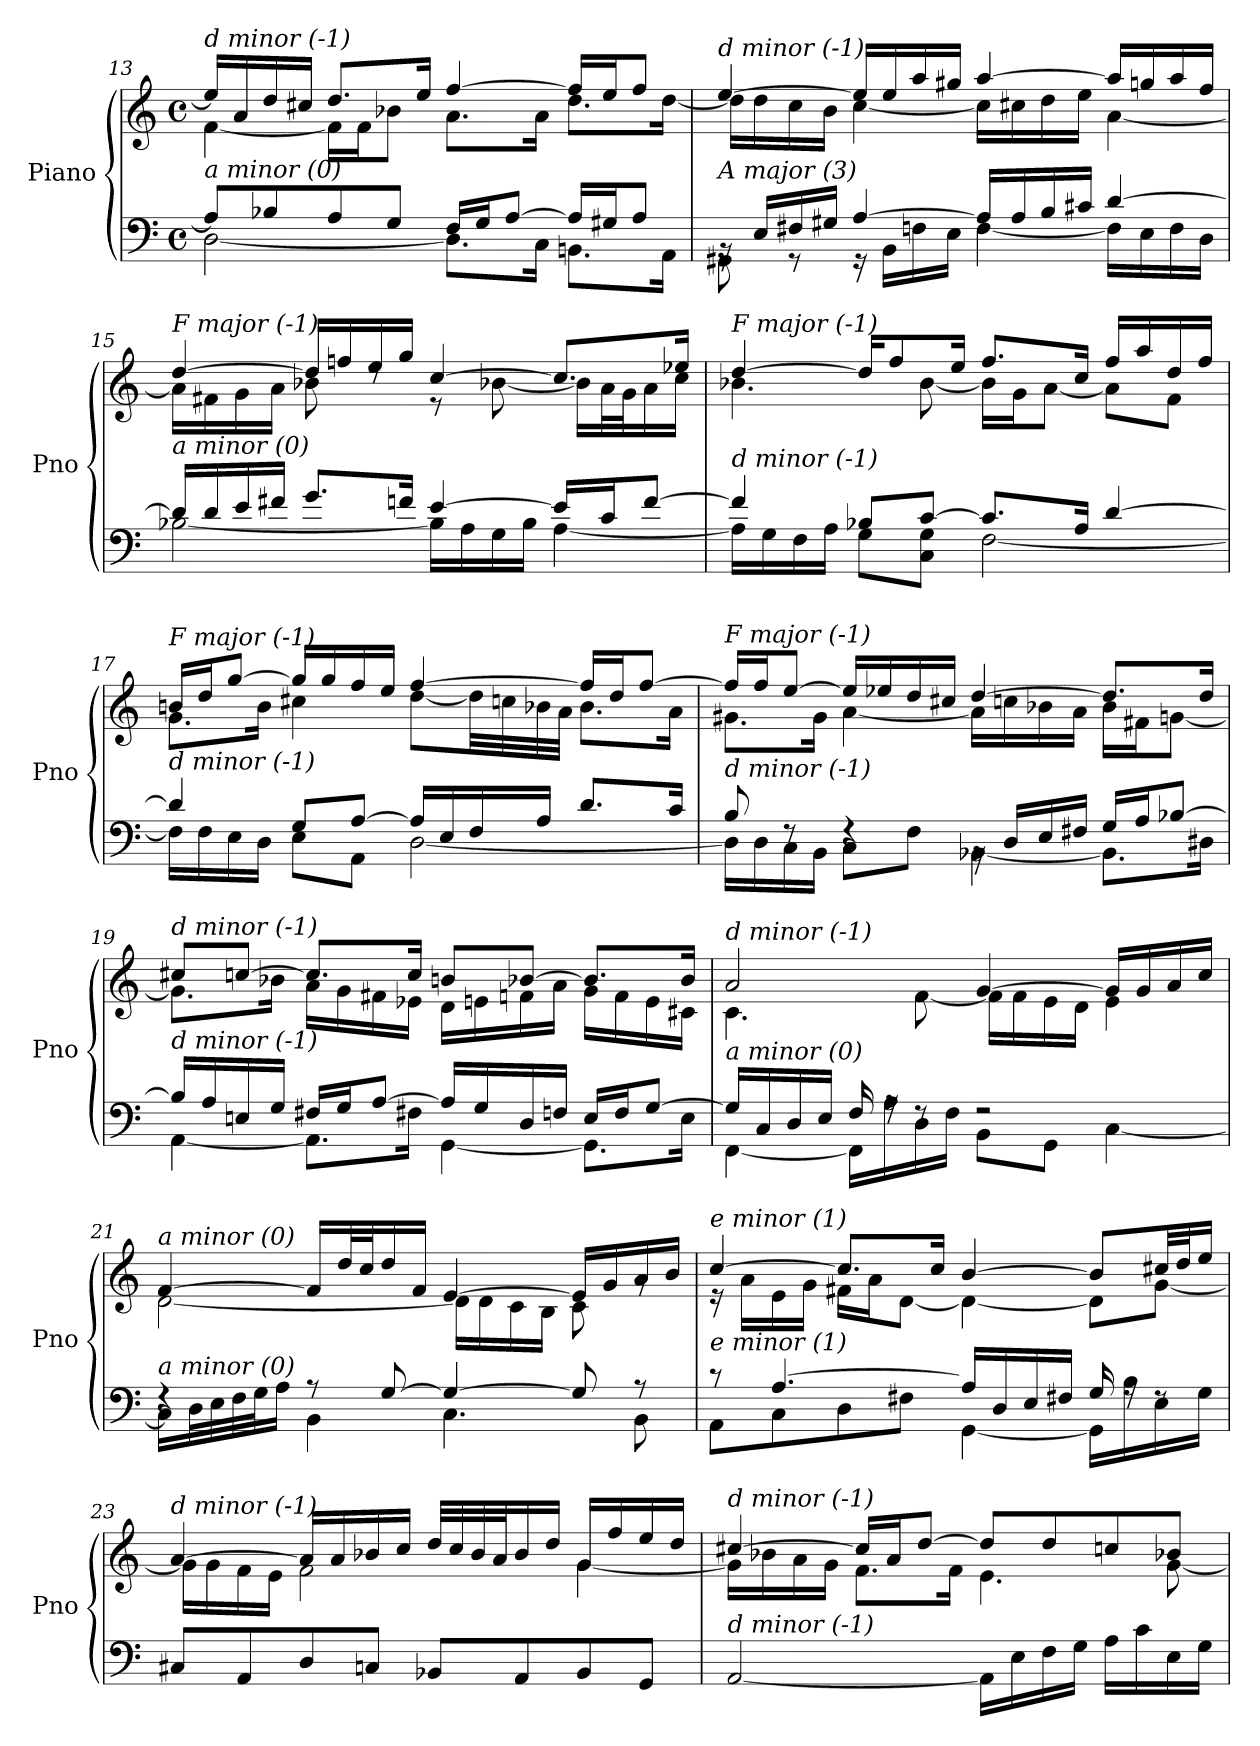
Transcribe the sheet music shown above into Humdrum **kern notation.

**kern	**kern
*part1	*part1
*staff2	*staff1
*I"Piano	*
*I'Pno	*
*clefF4	*clefG2
*k[]	*k[]
*M4/4	*M4/4
*met(c)	*met(c)
=13	=13
*^	*^
!	!	!LO:TX:i:t=d minor (-1)	!
!LO:TX:i:t=a minor (0)	!	!	!
8A/L]	[2D\	16ee/LL]	[4f\
.	.	16a/	.
8B-X/	.	16dd/	.
.	.	16cc#X/JJ	.
8A/	.	8.dd/L	16f\LL]
.	.	.	16f\J
8G/J	.	.	8b-X\J
.	.	16ee/Jk	.
16F/LL	8.D\L]	[4ff/	8.a\L
16G/J	.	.	.
[8A/J	.	.	.
.	16C\Jk	.	16a\Jk
16A/LL]	8.BBn\L	16ff/LL]	8.dd\L
16G#X/J	.	16ee/J	.
8A/J	.	8ff/J	.
.	16AA\Jk	.	[16dd\Jk
!!LO:LB:g=z	!!
=14	=14	=14	=14
!	!	!LO:TX:i:t=d minor (-1)	!
!LO:TX:i:t=A major (3)	!	!	!
16rBB	8GG#X\	[4ee/	16dd\LL]
16E/LL	.	.	16dd\
16F#X/	8r	.	16cc\
16G#X/JJ	.	.	16b\JJ
[4A/	16r	16ee/LL]	[4cc\
.	16BB\LL	16ee/	.
.	16Fn\	16aa/	.
.	16E\JJ	16gg#X/JJ	.
16A/LL]	[4F\	[4aa/	16cc\LL]
16A/	.	.	16cc#X\
16B/	.	.	16dd\
16c#X/JJ	.	.	16ee\JJ
[4d/	16F\LL]	16aa/LL]	[4a\
.	16E\	16ggn/	.
.	16F\	16aa/	.
.	16D\JJ	16ff/JJ	.
=15	=15	=15	=15
!	!	!LO:TX:i:t=F major (-1)	!
!LO:TX:i:t=a minor (0)	!	!	!
16d/LL]	[2B-X\	[4dd/	16a\LL]
16d/	.	.	16f#X\
16e/	.	.	16g\
16f#X/JJ	.	.	16a\JJ
8.g/L	.	16dd/LL]	8b-X\
.	.	16ffn/	.
.	.	16ee/	8rdd
16fn/Jk	.	16gg/JJ	.
[4e/	16B-\LL]	[4cc/	8r
.	16A\	.	.
.	16G\	.	[8b-X\
.	16B-\JJ	.	.
16e/LL]	[4A\	8.cc/L]	16b-\LL]
16c/J	.	.	32a\L
.	.	.	32g\J
[8f/J	.	.	16a\
.	.	16ee-X/Jk	16cc\JJ
!!LO:LB:g=z	!!
=16	=16	=16	=16
!	!	!LO:TX:i:t=F major (-1)	!
!LO:TX:i:t=d minor (-1)	!	!	!
4f/]	16A\LL]	[4dd/	4.b-X\
.	16G\	.	.
.	16F\	.	.
.	16A\JJ	.	.
8B-X/L	8G\L	16dd/KL]	.
.	.	8ff/	.
[8c/J	8C\ 8G\J	.	[8b-\
.	.	16ee/Jk	.
8.c/L]	[2F\	8.ff/L	16b-\LL]
.	.	.	16g\J
.	.	.	[8a\J
16A/Jk	.	16cc/Jk	.
[4d/	.	16ff/LL	8a\L]
.	.	16aa/	.
.	.	16dd/	8f\J
.	.	16ff/JJ	.
=17	=17	=17	=17
!	!	!LO:TX:i:t=F major (-1)	!
!LO:TX:i:t=d minor (-1)	!	!	!
4d/]	16F\LL]	16bn/LL	8.g\L
.	16F\	16dd/J	.
.	16E\	[8gg/J	.
.	16D\JJ	.	16b\Jk
8G/L	8E\L	16gg/LL]	4cc#X\
.	.	16gg/	.
[8A/J	8AA\J	16ff/	.
.	.	16ee/JJ	.
16A/LL]	[2D\	[4ff/	[8dd\L
16E/	.	.	.
16F/	.	.	32dd\LL]
.	.	.	32ccn\
16A/JJ	.	.	32b-X\
.	.	.	32a\JJJ
8.d/L	.	16ff/LL]	8.b-\L
.	.	16dd/J	.
.	.	[8ff/J	.
16c/Jk	.	.	16a\Jk
!!LO:LB:g=z	!!
=18	=18	=18	=18
!	!	!LO:TX:i:t=F major (-1)	!
!LO:TX:i:t=d minor (-1)	!	!	!
8B/	16D\LL]	16ff/LL]	8.g#X\L
.	16D\	16ff/J	.
8rF	16C\	[8ee/J	.
.	16BB\JJ	.	16g#\Jk
4rF	8C\L	16ee/LL]	[4a\
.	.	16ee-X/	.
.	8F\J	16dd/	.
.	.	16cc#X/JJ	.
16rBB	[4BB-X\	[4dd/	16a\LL]
16D/LL	.	.	16ccn\
16E/	.	.	16b-X\
16F#X/JJ	.	.	16a\JJ
16G/LL	8.BB-\L]	8.dd/L]	16b-\LL
16A/J	.	.	16f#X\J
[8B-X/J	.	.	[8gn\J
.	16D#Xi\Jk	16dd/Jk	.
=19	=19	=19	=19
!	!	!LO:TX:i:t=d minor (-1)	!
!LO:TX:i:t=d minor (-1)	!	!	!
16B-/LL]	[4AA\	8cc#X/L	8.g\L]
16A/	.	.	.
16En/	.	[8ccn/J	.
16G/JJ	.	.	16b-X\Jk
16F#X/LL	8.AA\L]	8.cc/L]	16a\LL
16G/J	.	.	16g\
[8A/J	.	.	16f#X\
.	16F#X\Jk	16cc/Jk	16e-X\JJ
16A/LL]	[4GG\	8bn/L	16d\LL
16G/	.	.	16en\
16D/	.	[8b-X/J	16fn\
16Fn/JJ	.	.	16a\JJ
16E/LL	8.GG\L]	8.b-/L]	16g\LL
16F/J	.	.	16f\
[8G/J	.	.	16e\
.	16E\Jk	16b-/Jk	16c#Xi\JJ
!!LO:LB:g=z	!!
=20	=20	=20	=20
!	!	!LO:TX:i:t=d minor (-1)	!
!LO:TX:i:t=a minor (0)	!	!	!
16G/LL]	[4FF\	2a/	4.c\
16C/	.	.	.
16D/	.	.	.
16E/JJ	.	.	.
16F/	16FF\LL]	.	.
16rA	16A\	.	.
8rF	16D\	.	[8f\
.	16F\JJ	.	.
2r	8BB\L	[4g/	16f\LL]
.	.	.	16f\
.	8GG\J	.	16e\
.	.	.	16d\JJ
.	[4C\	16g/LL]	4e\
.	.	16g/	.
.	.	16a/	.
.	.	16cc/JJ	.
=21	=21	=21	=21
!	!	!LO:TX:i:t=a minor (0)	!
!LO:TX:i:t=a minor (0)	!	!	!
4rF	16C\LL]	[4f/	[2d\
.	32D\L	.	.
.	32E\	.	.
.	32F\	.	.
.	32G\J	.	.
.	16A\JJ	.	.
8r	4BB\	16f/LL]	.
.	.	32dd/L	.
.	.	32cc/J	.
[8G/	.	16dd/	.
.	.	16f/JJ	.
4G/_	4.C\	[4e/	16d\LL]
.	.	.	16d\
.	.	.	16c\
.	.	.	16B\JJ
8G/]	.	16e/LL]	8c\
.	.	16g/	.
8r	8BB\	16a/	8rg
.	.	16b/JJ	.
!!LO:PB:g=z	!!
=22	=22	=22	=22
!	!	!LO:TX:i:t=e minor (1)	!
!LO:TX:i:t=e minor (1)	!	!	!
8r	8AA\L	[4cc/	16r
.	.	.	16a\LL
[4.A/	8C\	.	16e\
.	.	.	16g\JJ
.	8D\	8.cc/L]	16f#X\LL
.	.	.	16a\J
.	8F#X\J	.	[8d\J
.	.	16cc/Jk	.
16A/LL]	[4GG\	[4b/	4d\_
16D/	.	.	.
16E/	.	.	.
16F#X/JJ	.	.	.
16G/	16GG\LL]	8b/L]	8d\L]
16rA	16B\	.	.
8rF	16E\	32cc#X/LL	[8g\J
.	.	32dd/J	.
.	16G\JJ	16ee/JJ	.
=23	=23	=23	=23
!	!	!LO:TX:i:t=d minor (-1)	!
!LO:TX:i:t=d minor (-1)	!	!	!
*v	*v	*	*
8C#X/L	[4a/	16g\LL]
.	.	16g\
8AA/	.	16f\
.	.	16e\JJ
8D/	16a/LL]	2f\
.	16a/	.
8Cn/J	16b-X/	.
.	16cc/JJ	.
8BB-X/L	32dd/LLL	.
.	32cc/	.
.	32b-/	.
.	32a/J	.
8AA/	16b-/	.
.	16dd/JJ	.
8BB-/	16g/LL	[4g\
.	16ff/	.
8GG/J	16ee/	.
.	16dd/JJ	.
!!LO:LB:g=z	!!
=24	=24	=24
!	!LO:TX:i:t=d minor (-1)	!
!LO:TX:i:t=d minor (-1)	!	!
[2AA/	[4cc#X/	16g\LL]
.	.	16b-X\
.	.	16a\
.	.	16g\JJ
.	16cc#/LL]	8.f\L
.	16a/J	.
.	[8dd/J	.
.	.	16f\Jk
16AA\LL]	8dd/L]	4.e\
16E\	.	.
16F\	8dd/	.
16G\JJ	.	.
16A\LL	8ccn/	.
16c\	.	.
16E\	8b-X/J	[8g\
16G\JJ	.	.
*	*v	*v
=	=
*-	*-
